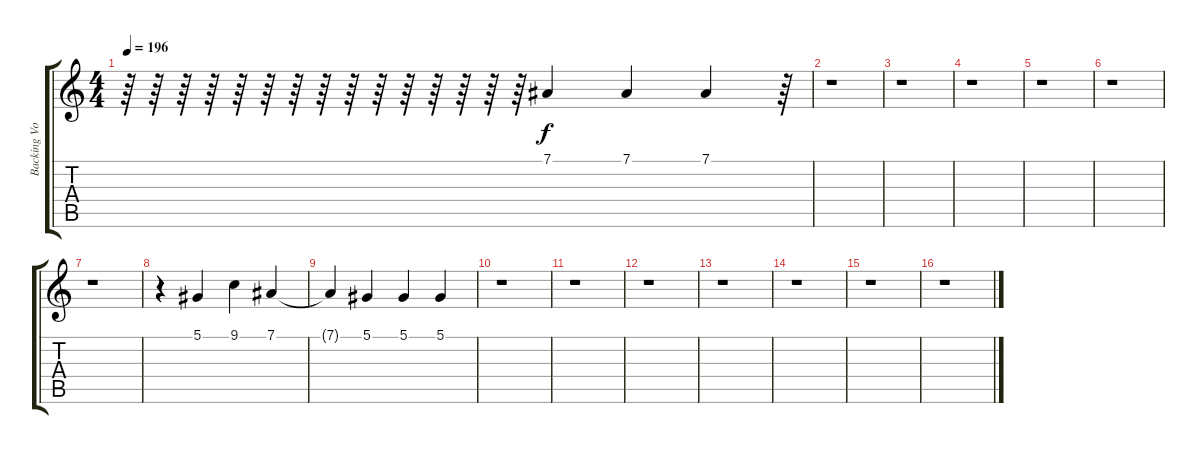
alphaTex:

\track ("Backing Vocals" "Backing Vo") {instrument altosax}
\staff {score tabs}
\tuning (Eb4 Bb3 Gb3 Db3 Ab2 Db2) {hide}
\ts (4 4)
\tempo 196
\clef g2
\ks c
r.64{dy f} r.64 r.64 r.64 r.64 r.64 r.64 r.64 r.64 r.64 r.64 r.64 r.64 r.64 r.64 7.1.4 7.1.4 7.1.4 r.64 |
r.1 |
r.1 |
r.1 |
r.1 |
r.1 |
r.1 |
r.4 5.1.4 9.1.4 7.1.4 |
7.1{t}.4 5.1.4 5.1.4 5.1.4 |
r.1 |
r.1 |
r.1 |
r.1 |
r.1 |
r.1 |
r.1
